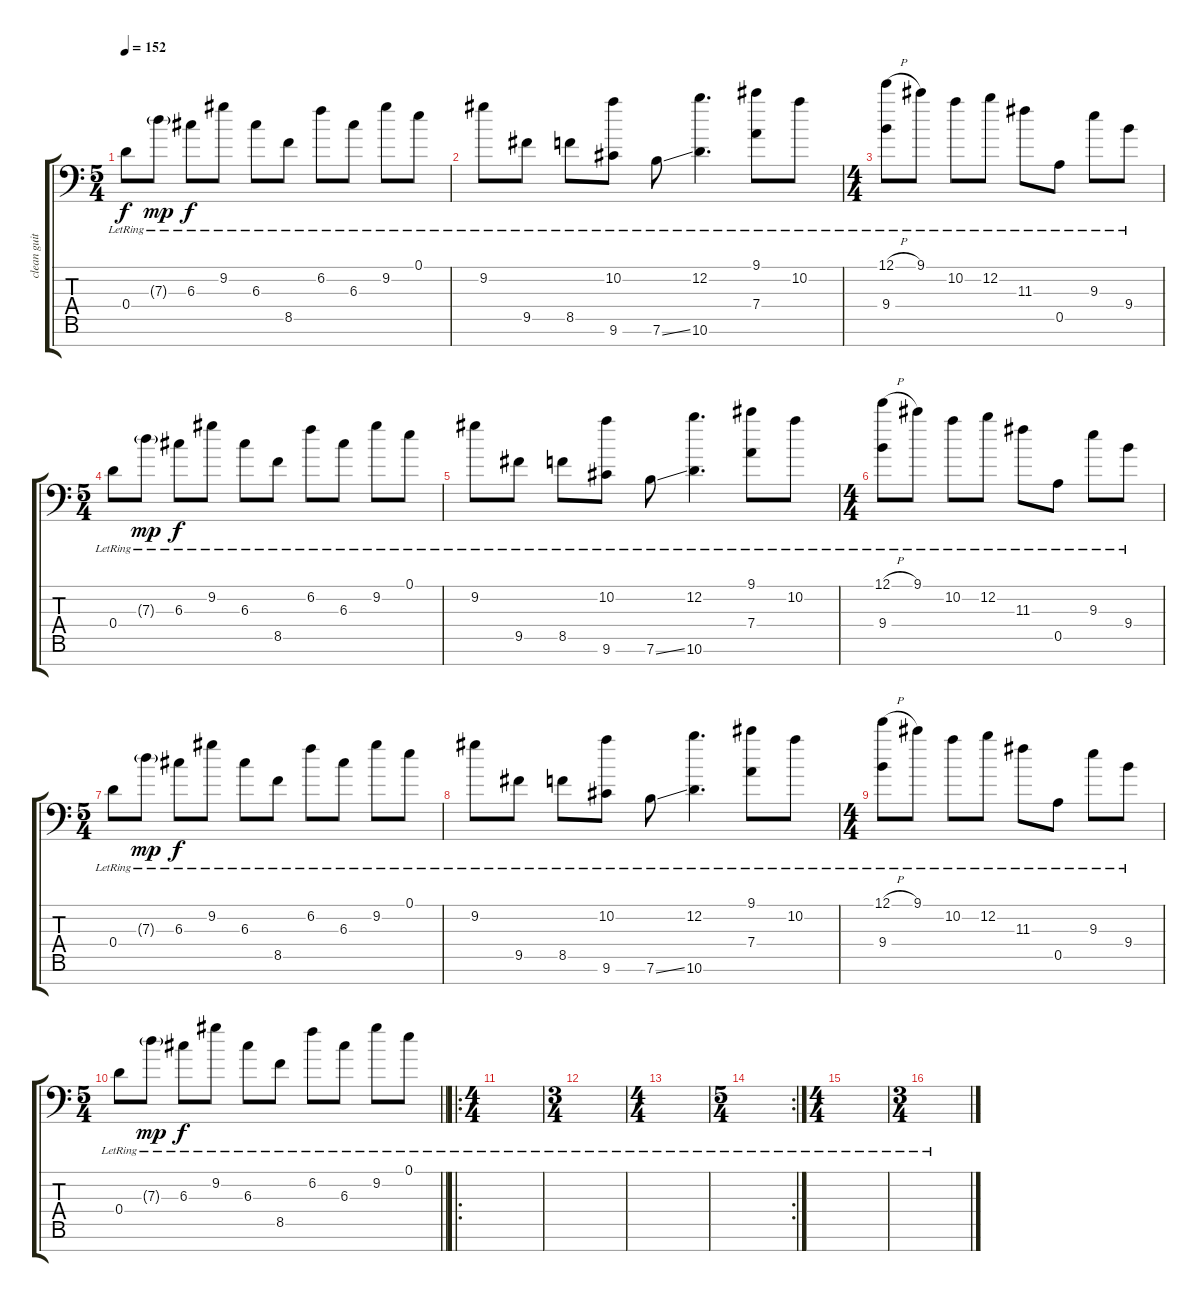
\track ("clean guitar 2" "clean guit") {instrument electricguitarclean}
\staff {score tabs}
\tuning (E4 B3 G3 D3 A2 E2 C-1) {hide}
\ts (5 4)
\tempo 152
\clef f4
\ks c
0.4{lr}.8{dy f} 7.3{g lr}.8{dy mp} 6.3{lr}.8{dy f} 9.2{lr}.8 6.3{lr}.8 8.5{lr}.8 6.2{lr}.8 6.3{lr}.8 9.2{lr}.8 0.1{lr}.8 |
9.2{lr}.8 9.5{lr}.8 8.5{lr}.8 (10.2{lr} 9.6{lr}).8 7.6{ss lr}.8 (12.2{lr} 10.6{lr}).4{d} (9.1{lr} 7.4{lr}).8 10.2{lr}.8 |
\ts (4 4)
(12.1{h lr} 9.4{lr}).8 9.1{lr}.8 10.2{lr}.8 12.2{lr}.8 11.3{lr}.8 0.5{lr}.8 9.3{lr}.8 9.4{lr}.8 |
\ts (5 4)
0.4{lr}.8 7.3{g lr}.8{dy mp} 6.3{lr}.8{dy f} 9.2{lr}.8 6.3{lr}.8 8.5{lr}.8 6.2{lr}.8 6.3{lr}.8 9.2{lr}.8 0.1{lr}.8 |
9.2{lr}.8 9.5{lr}.8 8.5{lr}.8 (10.2{lr} 9.6{lr}).8 7.6{ss lr}.8 (12.2{lr} 10.6{lr}).4{d} (9.1{lr} 7.4{lr}).8 10.2{lr}.8 |
\ts (4 4)
(12.1{h lr} 9.4{lr}).8 9.1{lr}.8 10.2{lr}.8 12.2{lr}.8 11.3{lr}.8 0.5{lr}.8 9.3{lr}.8 9.4{lr}.8 |
\ts (5 4)
0.4{lr}.8 7.3{g lr}.8{dy mp} 6.3{lr}.8{dy f} 9.2{lr}.8 6.3{lr}.8 8.5{lr}.8 6.2{lr}.8 6.3{lr}.8 9.2{lr}.8 0.1{lr}.8 |
9.2{lr}.8 9.5{lr}.8 8.5{lr}.8 (10.2{lr} 9.6{lr}).8 7.6{ss lr}.8 (12.2{lr} 10.6{lr}).4{d} (9.1{lr} 7.4{lr}).8 10.2{lr}.8 |
\ts (4 4)
(12.1{h lr} 9.4{lr}).8 9.1{lr}.8 10.2{lr}.8 12.2{lr}.8 11.3{lr}.8 0.5{lr}.8 9.3{lr}.8 9.4{lr}.8 |
\ts (5 4)
\barLineRight lightlight
0.4{lr}.8 7.3{g lr}.8{dy mp} 6.3{lr}.8{dy f} 9.2{lr}.8 6.3{lr}.8 8.5{lr}.8 6.2{lr}.8 6.3{lr}.8 9.2{lr}.8 0.1{lr}.8 |
\ro
\ts (4 4)
|
\ts (3 4)
|
\ts (4 4)
|
\rc 2
\ts (5 4)
|
\ts (4 4)
|
\ts (3 4)
